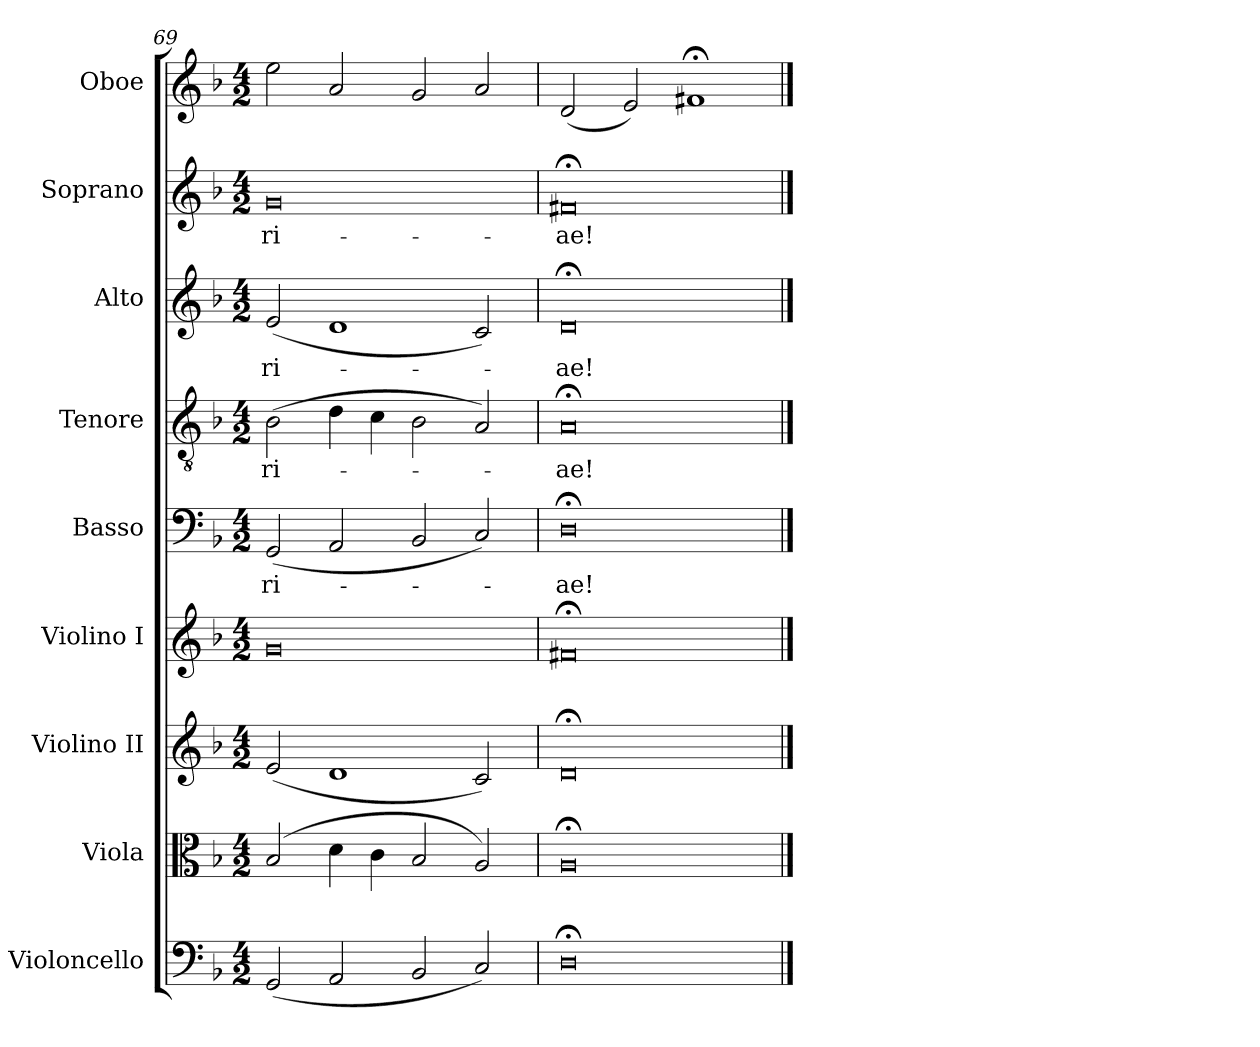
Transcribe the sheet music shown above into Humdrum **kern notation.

**kern	**kern	**kern	**kern	**kern	**text	**kern	**text	**kern	**text	**kern	**text	**kern
*part9	*part8	*part7	*part6	*part5	*part5	*part4	*part4	*part3	*part3	*part2	*part2	*part1
*staff9	*staff8	*staff7	*staff6	*staff5	*staff5	*staff4	*staff4	*staff3	*staff3	*staff2	*staff2	*staff1
*I"Violoncello	*I"Viola	*I"Violino II	*I"Violino I	*I"Basso	*	*I"Tenore	*	*I"Alto	*	*I"Soprano	*	*I"Oboe
*I'Vc.	*I'Vla.	*I'Vno. II	*I'Vno. I	*I'B	*	*I'T	*	*I'A	*	*I'S	*	*I'Ob.
*clefF4	*clefC3	*clefG2	*clefG2	*clefF4	*	*clefGv2	*	*clefG2	*	*clefG2	*	*clefG2
*k[b-]	*k[b-]	*k[b-]	*k[b-]	*k[b-]	*	*k[b-]	*	*k[b-]	*	*k[b-]	*	*k[b-]
*F:	*F:	*F:	*F:	*F:	*	*F:	*	*F:	*	*F:	*	*F:
*M4/2	*M4/2	*M4/2	*M4/2	*M4/2	*	*M4/2	*	*M4/2	*	*M4/2	*	*M4/2
=69	=69	=69	=69	=69	=69	=69	=69	=69	=69	=69	=69	=69
(2GG/	(2B-/	(2e/	0g	(2GG/	-ri-	(2B-\	-ri-	(2e/	-ri-	0g	-ri-	2ee\
2AA/	4d\	1d	.	2AA/	.	4d\	.	1d	.	.	.	2a/
.	4c\	.	.	.	.	4c\	.	.	.	.	.	.
2BB-/	2B-/	.	.	2BB-/	.	2B-\	.	.	.	.	.	2g/
2C/)	2A/)	2c/)	.	2C/)	.	2A/)	.	2c/)	.	.	.	2a/
=70	=70	=70	=70	=70	=70	=70	=70	=70	=70	=70	=70	=70
0D;<	0A;<	0d;<	0f#X;<	0D;<	-ae!	0A;<	-ae!	0d;<	-ae!	0f#X;<	-ae!	(2d/
.	.	.	.	.	.	.	.	.	.	.	.	2e/)
.	.	.	.	.	.	.	.	.	.	.	.	1f#X;<
==	==	==	==	==	==	==	==	==	==	==	==	==
*-	*-	*-	*-	*-	*-	*-	*-	*-	*-	*-	*-	*-
